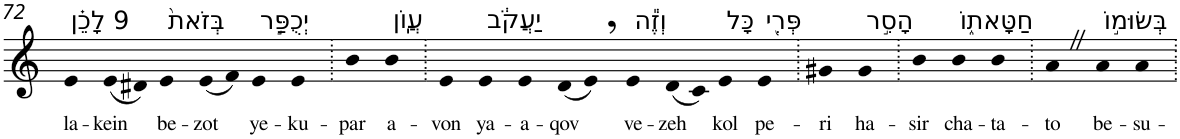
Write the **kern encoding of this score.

**kern	**text
*part1	*part1
*staff1	*staff1
*I"Piano	*
*I'Pno	*
!!LO:PB:g=z
*clefG2	*
*k[]	*
=72	=72
!LO:TX:a:t=9 לָכֵ֗ן	!
!	!LO:LY:b
4e	la-
!	!LO:LY:b
(8e	-kein
8d#X)	.
!LO:TX:a:t=בְּזֹאת֙	!
!	!LO:LY:b
4e	be-
!	!LO:LY:b
(8e	-zot
8f)	.
!LO:TX:a:t=יְכֻפַּ֣ר	!
!	!LO:LY:b
4e	ye-
!	!LO:LY:b
4e	-ku-
=73.	=73.
!	!LO:LY:b
4b	-par
!LO:TX:a:t=עֲוֺֽן	!
!	!LO:LY:b
4b	a-
=74.	=74.
!	!LO:LY:b
4e	-von
!LO:TX:a:t=יַעֲקֹ֔ב	!
!	!LO:LY:b
4e	ya-
!	!LO:LY:b
4e	-a-
!	!LO:LY:b
(8d	-qov
8e,)	.
!LO:TX:a:t=וְזֶ֕ה	!
!	!LO:LY:b
4e	ve-
!	!LO:LY:b
(8d	-zeh
8c)	.
!LO:TX:a:t=כָּל	!
!	!LO:LY:b
4e	kol
!LO:TX:a:t=פְּרִ֖י	!
!	!LO:LY:b
4e	pe-
=75.	=75.
!	!LO:LY:b
4g#X	-ri
!LO:TX:a:t=הָסִ֣ר	!
!	!LO:LY:b
4g#	ha-
=76.	=76.
!	!LO:LY:b
4b	-sir
!LO:TX:a:t=חַטָּאת֑וֹ	!
!	!LO:LY:b
4b	cha-
!	!LO:LY:b
4b	-ta-
=77.	=77.
!	!LO:LY:b
4aZ	-to
!LO:TX:a:t=בְּשׂוּמ֣וֹ	!
!	!LO:LY:b
4a	be-
!	!LO:LY:b
4a	-su-
=.	=.
*-	*-
